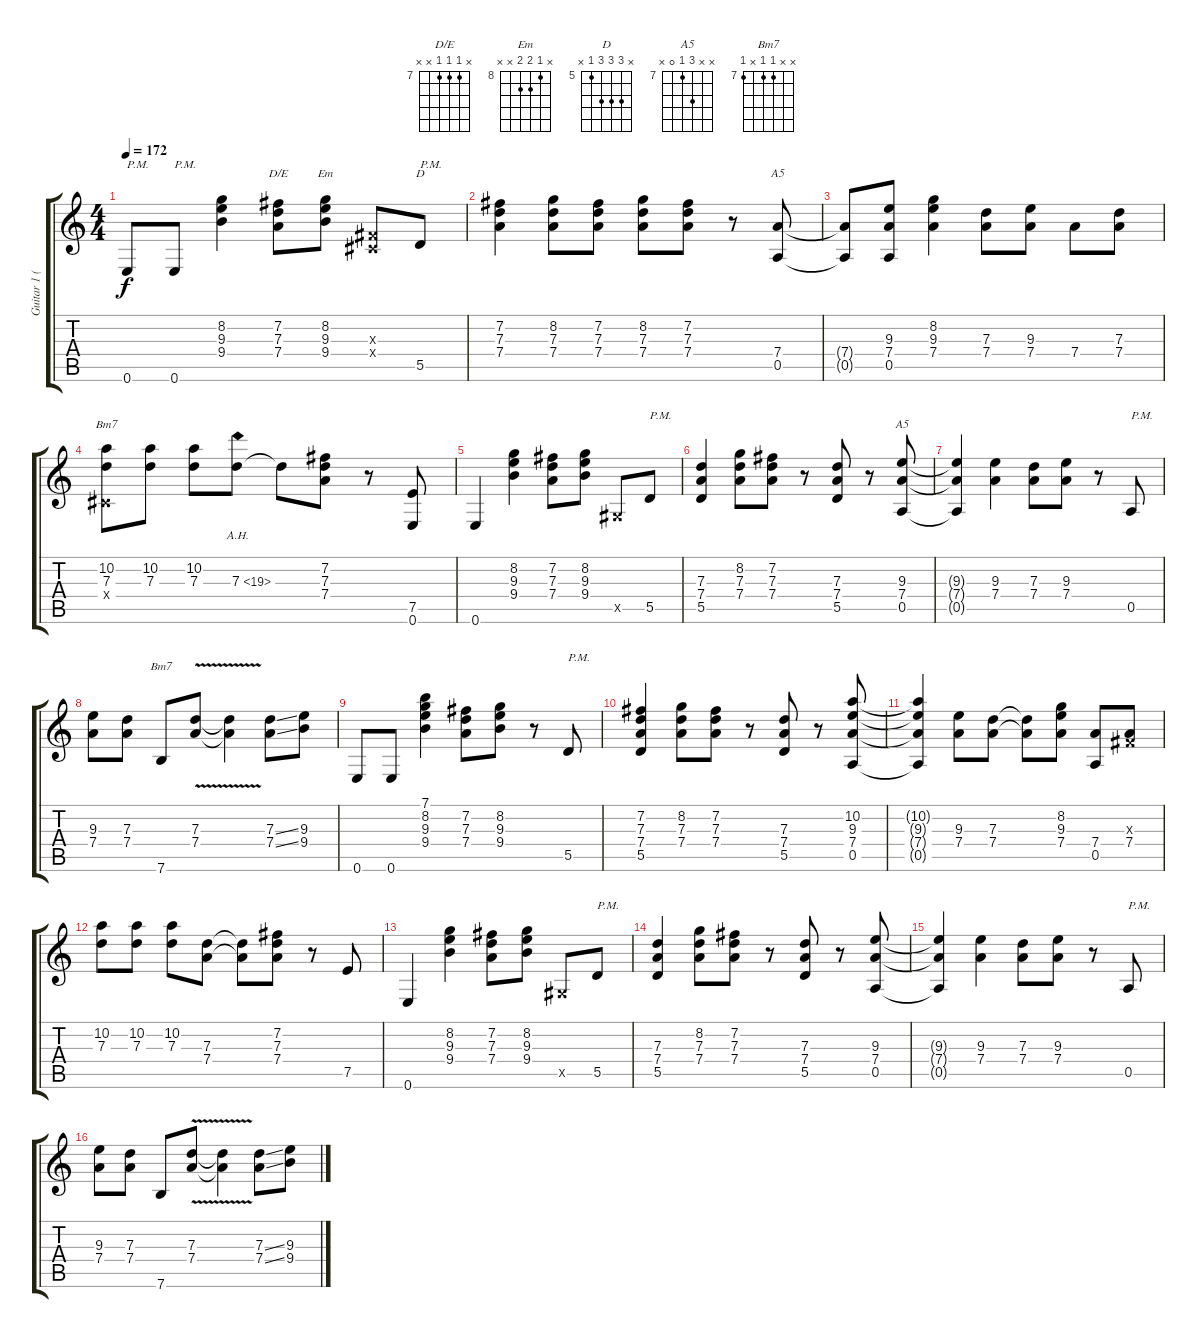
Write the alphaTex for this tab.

\track ("Guitar 1 (Rythm.)" "Guitar 1 (") {instrument distortionguitar}
\staff {score tabs}
\tuning (E4 B3 G3 D3 A2 E2) {hide}
\chord ("D/E" x 7 7 7 x x) {firstfret 7}
\chord ("Em" x 8 9 9 x x) {firstfret 8}
\chord ("D" x 7 7 7 5 x) {firstfret 5}
\chord ("A5" x 10 9 7 0 x) {firstfret 7}
\chord ("Bm7" x 10 7 x x x) {firstfret 7}
\chord ("A5" x x 9 7 0 x) {firstfret 7}
\chord ("Bm7" x x 7 7 x 7) {firstfret 7}
\ts (4 4)
\tempo 172
\clef g2
\ks c
0.6.8{txt "P.M." dy f} 0.6.8{txt "P.M."} (8.2 9.3 9.4).4 (7.2 7.3 7.4).8{ch "D/E"} (8.2 9.3 9.4).8{ch "Em"} (-1.3{x} -1.4{x}).8 5.5.8{ch "D" txt "P.M."} |
(7.2 7.3 7.4).4 (8.2 7.3 7.4).8 (7.2 7.3 7.4).8 (8.2 7.3 7.4).8 (7.2 7.3 7.4).8 r.8 (7.4 0.5).8{ch "A5"} |
(7.4{t} 0.5{t}).8 (9.3 7.4 0.5).8 (8.2 9.3 7.4).4 (7.3 7.4).8 (9.3 7.4).8 7.4.8 (7.3 7.4).8 |
(10.2 7.3 -1.4{x}).8{ch "Bm7"} (10.2 7.3).8 (10.2 7.3).8 7.3{ah 12}.8 7.3{t}.8 (7.2 7.3 7.4).8 r.8 (7.5 0.6).8 |
0.6.4 (8.2 9.3 9.4).4 (7.2 7.3 7.4).8 (8.2 9.3 9.4).8 -1.5{x}.8 5.5.8{txt "P.M."} |
(7.3 7.4 5.5).4 (8.2 7.3 7.4).8 (7.2 7.3 7.4).8 r.8 (7.3 7.4 5.5).8 r.8 (9.3 7.4 0.5).8{ch "A5"} |
(9.3{t} 7.4{t} 0.5{t}).4 (9.3 7.4).4 (7.3 7.4).8 (9.3 7.4).8 r.8 0.5.8{txt "P.M."} |
(9.3 7.4).8 (7.3 7.4).8 7.6.8{ch "Bm7"} (7.3{v} 7.4{v}).8 (7.3{t} 7.4{t}).4 (7.3{ss} 7.4{ss}).8 (9.3 9.4).8 |
0.6.8 0.6.8 (7.1 8.2 9.3 9.4).4 (7.2 7.3 7.4).8 (8.2 9.3 9.4).8 r.8 5.5.8{txt "P.M."} |
(7.2 7.3 7.4 5.5).4 (8.2 7.3 7.4).8 (7.2 7.3 7.4).8 r.8 (7.3 7.4 5.5).8 r.8 (10.2 9.3 7.4 0.5).8 |
(10.2{t} 9.3{t} 7.4{t} 0.5{t}).4 (9.3 7.4).8 (7.3 7.4).8 (7.3{t} 7.4{t}).8 (8.2 9.3 7.4).8 (7.4 0.5).8 (-1.3{x} 7.4).8 |
(10.2 7.3).8 (10.2 7.3).8 (10.2 7.3).8 (7.3 7.4).8 (7.3{t} 7.4{t}).8 (7.2 7.3 7.4).8 r.8 7.5.8 |
0.6.4 (8.2 9.3 9.4).4 (7.2 7.3 7.4).8 (8.2 9.3 9.4).8 -1.5{x}.8 5.5.8{txt "P.M."} |
(7.3 7.4 5.5).4 (8.2 7.3 7.4).8 (7.2 7.3 7.4).8 r.8 (7.3 7.4 5.5).8 r.8 (9.3 7.4 0.5).8 |
(9.3{t} 7.4{t} 0.5{t}).4 (9.3 7.4).4 (7.3 7.4).8 (9.3 7.4).8 r.8 0.5.8{txt "P.M."} |
(9.3 7.4).8 (7.3 7.4).8 7.6.8 (7.3{v} 7.4{v}).8 (7.3{t} 7.4{t}).4 (7.3{ss} 7.4{ss}).8 (9.3 9.4).8
